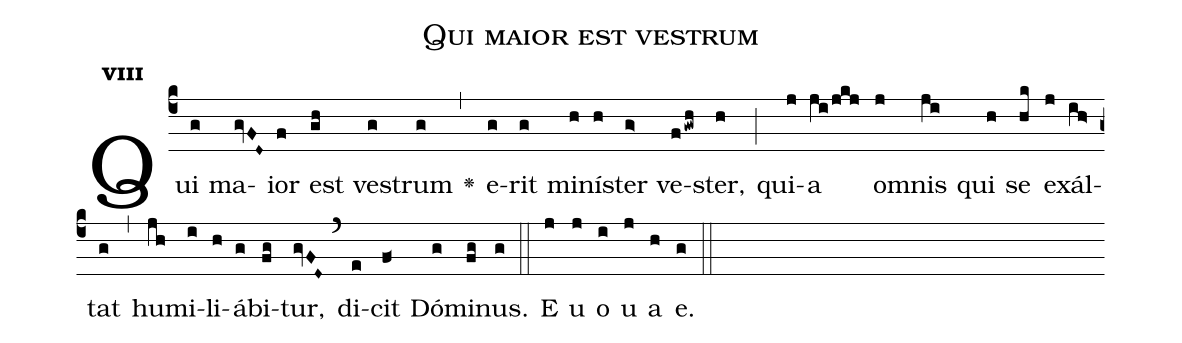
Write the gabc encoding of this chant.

name:Qui maior est vestrum;
office-part:Antiphona;
mode:8;
%%
initial-style: 1;
name: Qui maior est vestrum;
book: Antiphonae & Responsoria/Tomus IV, p. 88;
occasion: Dominica XXXI per Annum;
office-part: Vesperae Ant Ma;
annotation: 8g;
centering-scheme: english;
font: OFLSortsMillGoudy;
height: 11;
width: 4.5;
%%
(c4)Qui(g) ma(gvFD~)ior(f) est(gh) ve(g)strum(g) <v>\greheightstar</v>(,) e(g)rit(g) mi(h)ní(h)ster(g>) ve(fgwh)ster,(h) (;) qui(j)a(ji/jkj) om(j)nis(ji) qui(h) se(hk) e(j)xál(ih>)tat(g) (,) hu(jh)mi(i)li(h)á(g)bi(fg)tur,(gvFD~) (`) di(e)cit(f<) Dó(g)mi(fg)nus.(g) (::) E(j) u(j) o(i) u(j) a(h) e.(g) (::)
